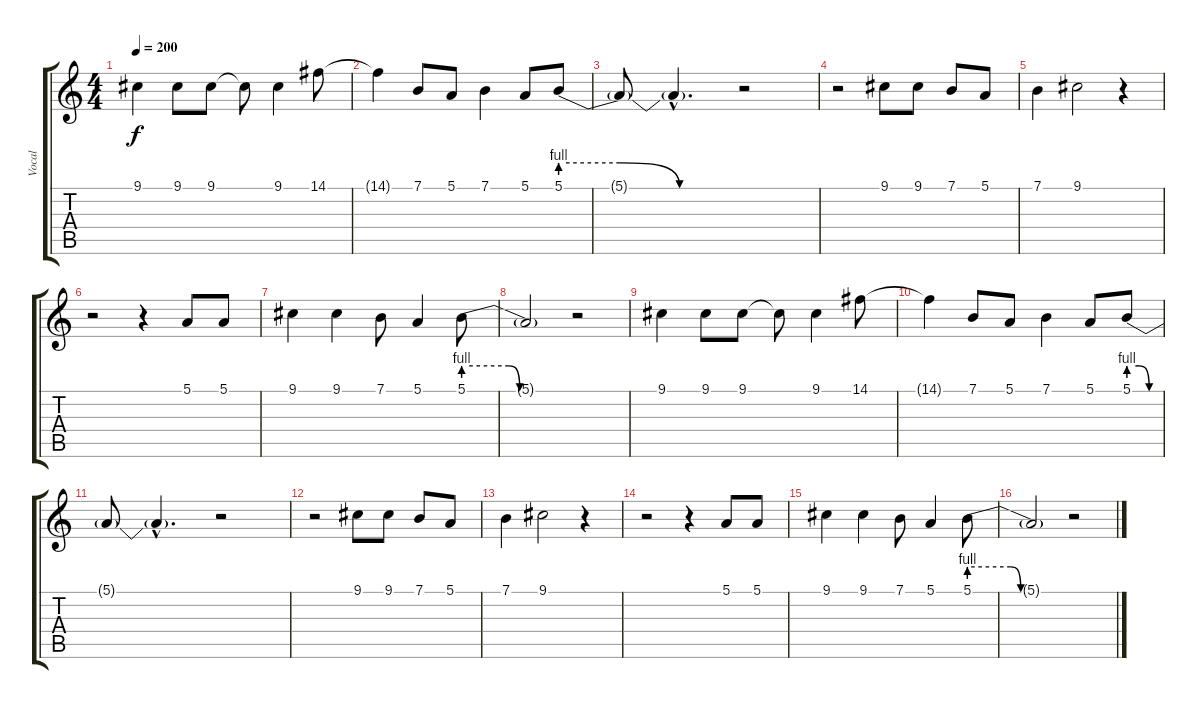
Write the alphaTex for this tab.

\track ("Vocal" "Vocal") {instrument fx5brightness}
\staff {score tabs}
\tuning (E4 B3 G3 D3 A2 E2) {hide}
\ts (4 4)
\tempo 200
\clef g2
\ks c
9.1.4{dy f} 9.1.8 9.1.8 9.1{t}.8 9.1.4 14.1.8 |
14.1{t}.4 7.1.8 5.1.8 7.1.4 5.1.8 5.1{be (custom 0 4 20 4 40 0 60 0)}.8 |
5.1{t}.8 5.1{hac t}.4{d} r.2 |
r.2 9.1.8 9.1.8 7.1.8 5.1.8 |
7.1.4 9.1.2 r.4 |
r.2 r.4 5.1.8 5.1.8 |
9.1.4 9.1.4 7.1.8 5.1.4 5.1{be (custom 0 4 25 4 31 0 50 0 60 0)}.8 |
5.1{t}.2 r.2 |
9.1.4 9.1.8 9.1.8 9.1{t}.8 9.1.4 14.1.8 |
14.1{t}.4 7.1.8 5.1.8 7.1.4 5.1.8 5.1{be (custom 0 4 20 4 40 0 60 0)}.8 |
5.1{t}.8 5.1{hac t}.4{d} r.2 |
r.2 9.1.8 9.1.8 7.1.8 5.1.8 |
7.1.4 9.1.2 r.4 |
r.2 r.4 5.1.8 5.1.8 |
9.1.4 9.1.4 7.1.8 5.1.4 5.1{be (custom 0 4 25 4 31 0 50 0 60 0)}.8 |
5.1{t}.2 r.2
